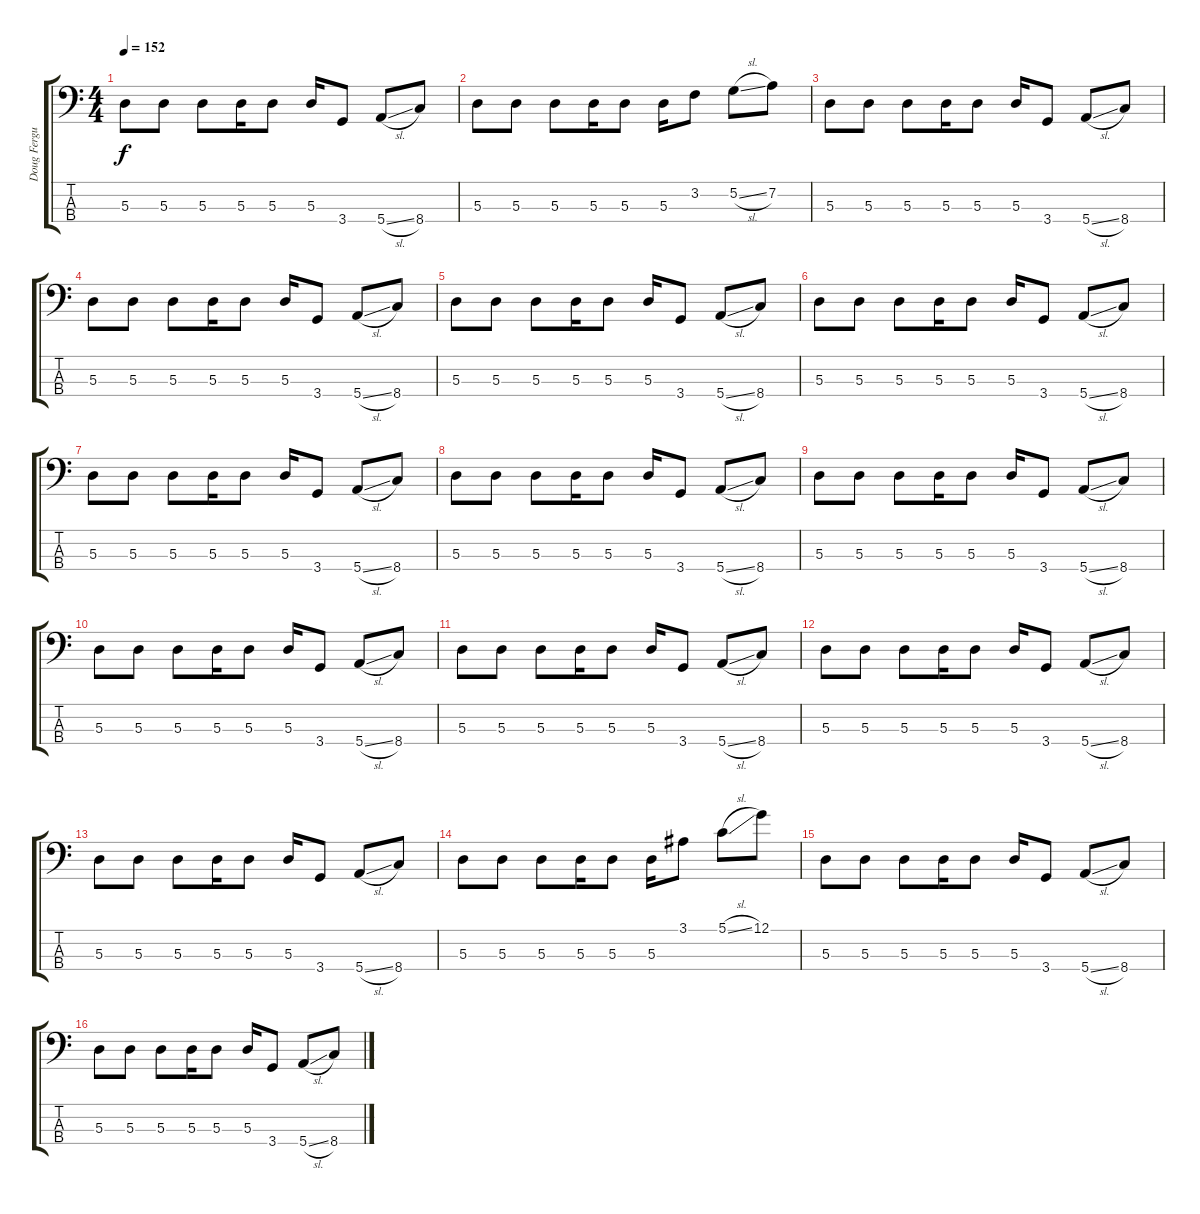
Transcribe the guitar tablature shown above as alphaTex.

\track ("Doug Ferguson (Bass)" "Doug Fergu") {instrument electricbassfinger}
\staff {score tabs}
\tuning (G2 D2 A1 E1) {hide}
\ts (4 4)
\tempo 152
\clef f4
\ks c
5.3.8{dy f} 5.3.8 5.3.8 5.3.16 5.3.8 5.3.16 3.4.8 5.4{sl}.8 8.4.8 |
5.3.8 5.3.8 5.3.8 5.3.16 5.3.8 5.3.16 3.2.8 5.2{sl}.8 7.2.8 |
5.3.8 5.3.8 5.3.8 5.3.16 5.3.8 5.3.16 3.4.8 5.4{sl}.8 8.4.8 |
5.3.8 5.3.8 5.3.8 5.3.16 5.3.8 5.3.16 3.4.8 5.4{sl}.8 8.4.8 |
5.3.8 5.3.8 5.3.8 5.3.16 5.3.8 5.3.16 3.4.8 5.4{sl}.8 8.4.8 |
5.3.8 5.3.8 5.3.8 5.3.16 5.3.8 5.3.16 3.4.8 5.4{sl}.8 8.4.8 |
5.3.8 5.3.8 5.3.8 5.3.16 5.3.8 5.3.16 3.4.8 5.4{sl}.8 8.4.8 |
5.3.8 5.3.8 5.3.8 5.3.16 5.3.8 5.3.16 3.4.8 5.4{sl}.8 8.4.8 |
5.3.8 5.3.8 5.3.8 5.3.16 5.3.8 5.3.16 3.4.8 5.4{sl}.8 8.4.8 |
5.3.8 5.3.8 5.3.8 5.3.16 5.3.8 5.3.16 3.4.8 5.4{sl}.8 8.4.8 |
5.3.8 5.3.8 5.3.8 5.3.16 5.3.8 5.3.16 3.4.8 5.4{sl}.8 8.4.8 |
5.3.8 5.3.8 5.3.8 5.3.16 5.3.8 5.3.16 3.4.8 5.4{sl}.8 8.4.8 |
5.3.8 5.3.8 5.3.8 5.3.16 5.3.8 5.3.16 3.4.8 5.4{sl}.8 8.4.8 |
5.3.8 5.3.8 5.3.8 5.3.16 5.3.8 5.3.16 3.1.8 5.1{sl}.8 12.1.8 |
5.3.8 5.3.8 5.3.8 5.3.16 5.3.8 5.3.16 3.4.8 5.4{sl}.8 8.4.8 |
5.3.8 5.3.8 5.3.8 5.3.16 5.3.8 5.3.16 3.4.8 5.4{sl}.8 8.4.8
